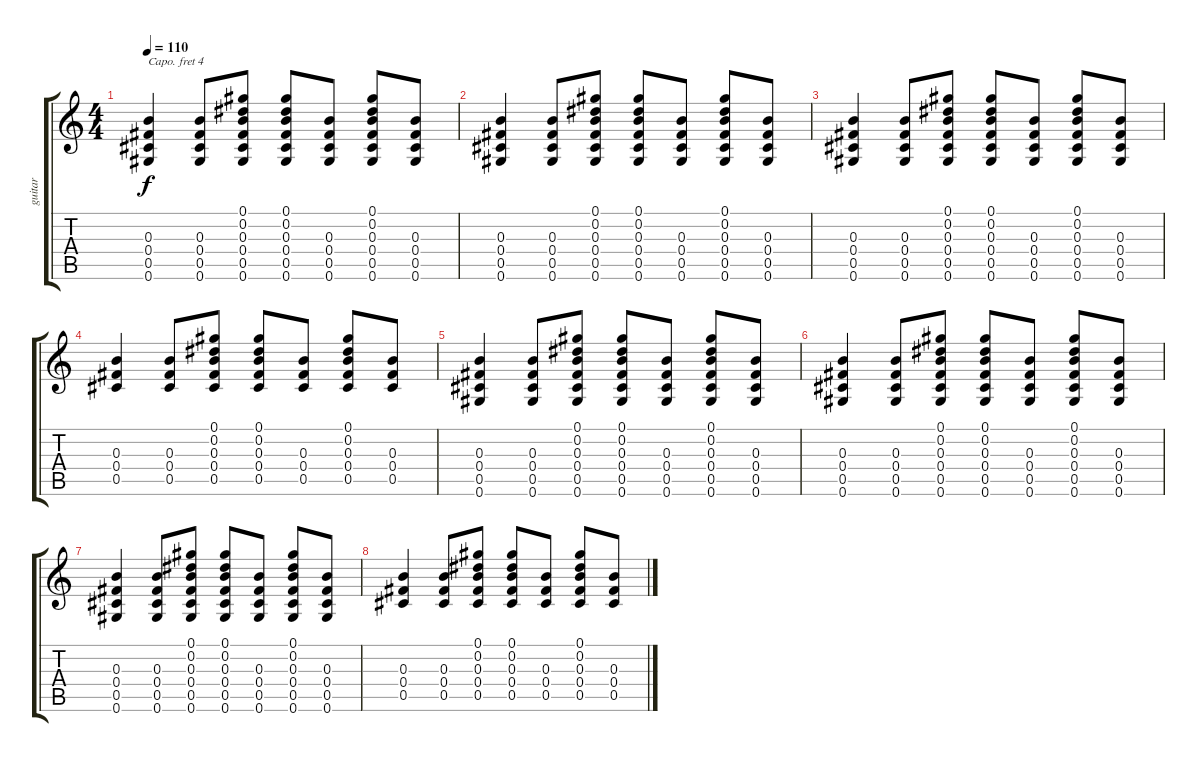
\track ("guitar" "guitar") {instrument acousticguitarsteel}
\staff {score tabs}
\capo 4
\tuning (E4 B3 G3 D3 A2 E2) {hide}
\ts (4 4)
\tempo 110
\clef g2
\ks c
(0.3 0.4 0.5 0.6).4{dy f} (0.3 0.4 0.5 0.6).8 (0.1 0.2 0.3 0.4 0.5 0.6).8 (0.1 0.2 0.3 0.4 0.5 0.6).8 (0.3 0.4 0.5 0.6).8 (0.1 0.2 0.3 0.4 0.5 0.6).8 (0.3 0.4 0.5 0.6).8 |
(0.3 0.4 0.5 0.6).4 (0.3 0.4 0.5 0.6).8 (0.1 0.2 0.3 0.4 0.5 0.6).8 (0.1 0.2 0.3 0.4 0.5 0.6).8 (0.3 0.4 0.5 0.6).8 (0.1 0.2 0.3 0.4 0.5 0.6).8 (0.3 0.4 0.5 0.6).8 |
(0.3 0.4 0.5 0.6).4 (0.3 0.4 0.5 0.6).8 (0.1 0.2 0.3 0.4 0.5 0.6).8 (0.1 0.2 0.3 0.4 0.5 0.6).8 (0.3 0.4 0.5 0.6).8 (0.1 0.2 0.3 0.4 0.5 0.6).8 (0.3 0.4 0.5 0.6).8 |
(0.3 0.4 0.5).4 (0.3 0.4 0.5).8 (0.1 0.2 0.3 0.4 0.5).8 (0.1 0.2 0.3 0.4 0.5).8 (0.3 0.4 0.5).8 (0.1 0.2 0.3 0.4 0.5).8 (0.3 0.4 0.5).8 |
(0.3 0.4 0.5 0.6).4 (0.3 0.4 0.5 0.6).8 (0.1 0.2 0.3 0.4 0.5 0.6).8 (0.1 0.2 0.3 0.4 0.5 0.6).8 (0.3 0.4 0.5 0.6).8 (0.1 0.2 0.3 0.4 0.5 0.6).8 (0.3 0.4 0.5 0.6).8 |
(0.3 0.4 0.5 0.6).4 (0.3 0.4 0.5 0.6).8 (0.1 0.2 0.3 0.4 0.5 0.6).8 (0.1 0.2 0.3 0.4 0.5 0.6).8 (0.3 0.4 0.5 0.6).8 (0.1 0.2 0.3 0.4 0.5 0.6).8 (0.3 0.4 0.5 0.6).8 |
(0.3 0.4 0.5 0.6).4 (0.3 0.4 0.5 0.6).8 (0.1 0.2 0.3 0.4 0.5 0.6).8 (0.1 0.2 0.3 0.4 0.5 0.6).8 (0.3 0.4 0.5 0.6).8 (0.1 0.2 0.3 0.4 0.5 0.6).8 (0.3 0.4 0.5 0.6).8 |
(0.3 0.4 0.5).4 (0.3 0.4 0.5).8 (0.1 0.2 0.3 0.4 0.5).8 (0.1 0.2 0.3 0.4 0.5).8 (0.3 0.4 0.5).8 (0.1 0.2 0.3 0.4 0.5).8 (0.3 0.4 0.5).8
